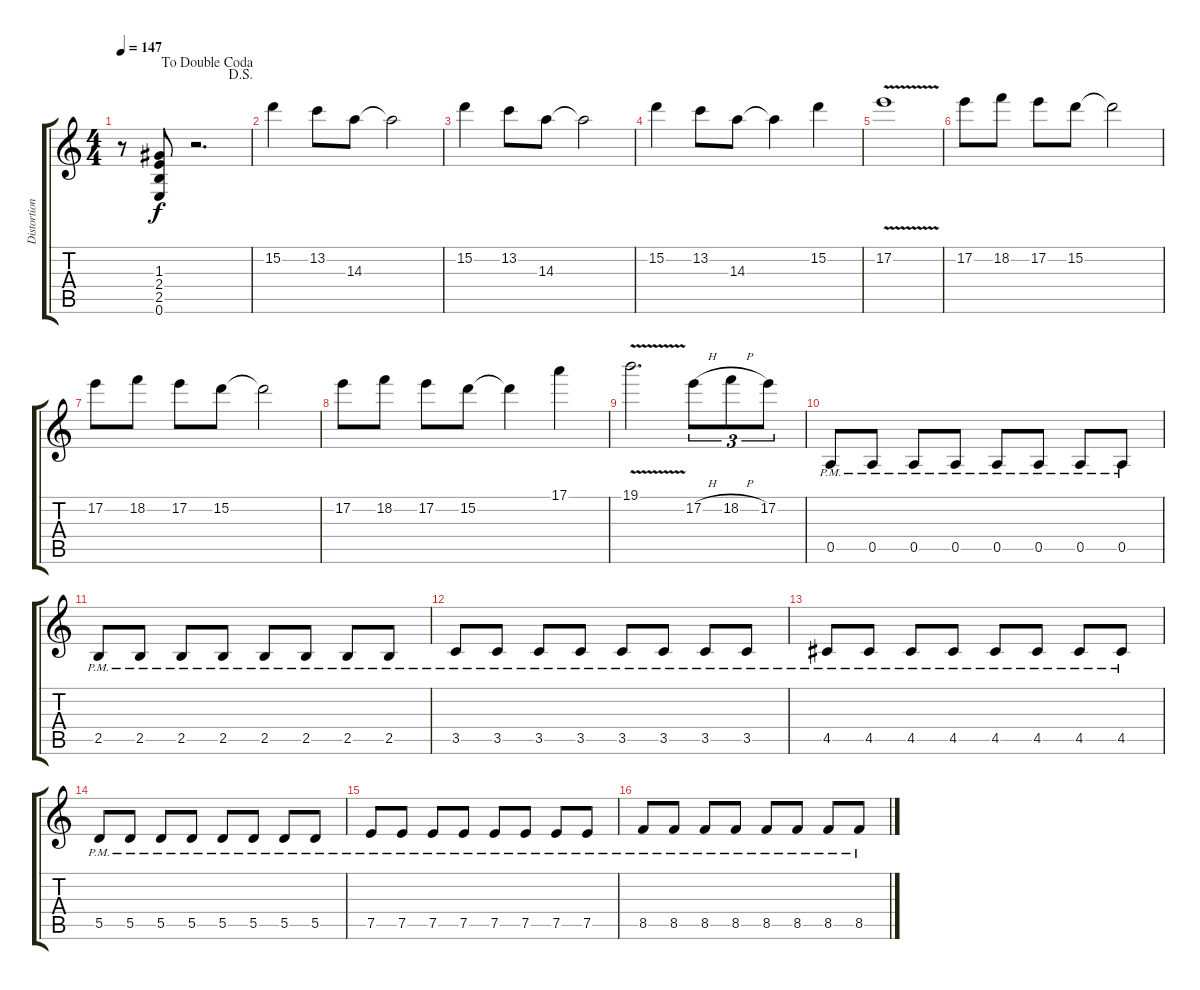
\track ("Distortion Gtr" "Distortion") {instrument distortionguitar}
\staff {score tabs}
\tuning (E4 B3 G3 D3 A2 E2) {hide}
\ts (4 4)
\jump dalsegno
\jump dadoublecoda
\tempo 147
\clef g2
\ks c
r.8{dy f} (1.3{t} 2.4{t} 2.5{t} 0.6{t}).8 r.2{d} |
15.2.4 13.2.8 14.3.8 14.3{t}.2 |
15.2.4 13.2.8 14.3.8 14.3{t}.2 |
15.2.4 13.2.8 14.3.8 14.3{t}.4 15.2.4 |
17.2{v}.1 |
17.2.8 18.2.8 17.2.8 15.2.8 15.2{t}.2 |
17.2.8 18.2.8 17.2.8 15.2.8 15.2{t}.2 |
17.2.8 18.2.8 17.2.8 15.2.8 15.2{t}.4 17.1.4 |
19.1{v}.2{d} 17.2{h}.8{tu (3 2)} 18.2{h}.8{tu (3 2)} 17.2.8{tu (3 2)} |
0.5{pm}.8 0.5{pm}.8 0.5{pm}.8 0.5{pm}.8 0.5{pm}.8 0.5{pm}.8 0.5{pm}.8 0.5{pm}.8 |
2.5{pm}.8 2.5{pm}.8 2.5{pm}.8 2.5{pm}.8 2.5{pm}.8 2.5{pm}.8 2.5{pm}.8 2.5{pm}.8 |
3.5{pm}.8 3.5{pm}.8 3.5{pm}.8 3.5{pm}.8 3.5{pm}.8 3.5{pm}.8 3.5{pm}.8 3.5{pm}.8 |
4.5{pm}.8 4.5{pm}.8 4.5{pm}.8 4.5{pm}.8 4.5{pm}.8 4.5{pm}.8 4.5{pm}.8 4.5{pm}.8 |
5.5{pm}.8 5.5{pm}.8 5.5{pm}.8 5.5{pm}.8 5.5{pm}.8 5.5{pm}.8 5.5{pm}.8 5.5{pm}.8 |
7.5{pm}.8 7.5{pm}.8 7.5{pm}.8 7.5{pm}.8 7.5{pm}.8 7.5{pm}.8 7.5{pm}.8 7.5{pm}.8 |
8.5{pm}.8 8.5{pm}.8 8.5{pm}.8 8.5{pm}.8 8.5{pm}.8 8.5{pm}.8 8.5{pm}.8 8.5{pm}.8
